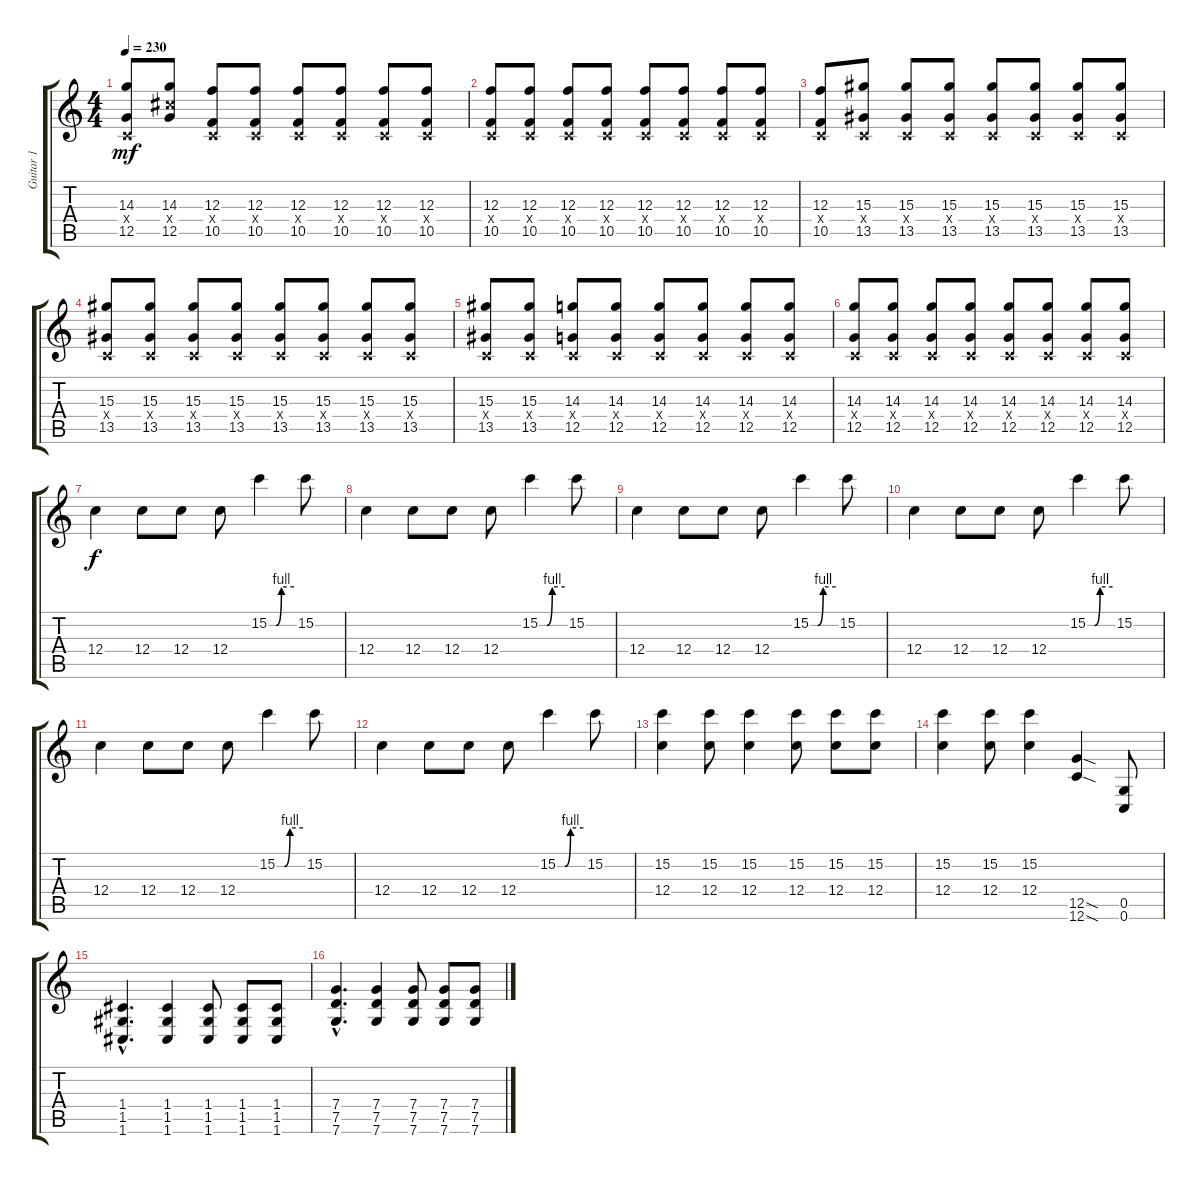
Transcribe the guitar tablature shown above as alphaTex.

\track ("Guitar 1" "Guitar 1") {instrument distortionguitar}
\staff {score tabs}
\tuning (D4 A3 F3 C3 G2 C2) {hide}
\ts (4 4)
\tempo 230
\clef g2
\ks c
(14.3 0.4{x} 12.5).8{dy mf} (14.3 13.4{x} 12.5).8 (12.3 0.4{x} 10.5).8 (12.3 0.4{x} 10.5).8 (12.3 0.4{x} 10.5).8 (12.3 0.4{x} 10.5).8 (12.3 0.4{x} 10.5).8 (12.3 0.4{x} 10.5).8 |
(12.3 0.4{x} 10.5).8 (12.3 0.4{x} 10.5).8 (12.3 0.4{x} 10.5).8 (12.3 0.4{x} 10.5).8 (12.3 0.4{x} 10.5).8 (12.3 0.4{x} 10.5).8 (12.3 0.4{x} 10.5).8 (12.3 0.4{x} 10.5).8 |
(12.3 0.4{x} 10.5).8 (15.3 0.4{x} 13.5).8 (15.3 0.4{x} 13.5).8 (15.3 0.4{x} 13.5).8 (15.3 0.4{x} 13.5).8 (15.3 0.4{x} 13.5).8 (15.3 0.4{x} 13.5).8 (15.3 0.4{x} 13.5).8 |
(15.3 0.4{x} 13.5).8 (15.3 0.4{x} 13.5).8 (15.3 0.4{x} 13.5).8 (15.3 0.4{x} 13.5).8 (15.3 0.4{x} 13.5).8 (15.3 0.4{x} 13.5).8 (15.3 0.4{x} 13.5).8 (15.3 0.4{x} 13.5).8 |
(15.3 0.4{x} 13.5).8 (15.3 0.4{x} 13.5).8 (14.3 0.4{x} 12.5).8 (14.3 0.4{x} 12.5).8 (14.3 0.4{x} 12.5).8 (14.3 0.4{x} 12.5).8 (14.3 0.4{x} 12.5).8 (14.3 0.4{x} 12.5).8 |
(14.3 0.4{x} 12.5).8 (14.3 0.4{x} 12.5).8 (14.3 0.4{x} 12.5).8 (14.3 0.4{x} 12.5).8 (14.3 0.4{x} 12.5).8 (14.3 0.4{x} 12.5).8 (14.3 0.4{x} 12.5).8 (14.3 0.4{x} 12.5).8 |
12.4.4{dy f} 12.4.8 12.4.8 12.4.8 15.2{be (custom 0 0 14 0 17 0 30 4 60 4)}.4 15.2.8 |
12.4.4 12.4.8 12.4.8 12.4.8 15.2{be (custom 0 0 14 0 17 0 30 4 60 4)}.4 15.2.8 |
12.4.4 12.4.8 12.4.8 12.4.8 15.2{be (custom 0 0 14 0 17 0 30 4 60 4)}.4 15.2.8 |
12.4.4 12.4.8 12.4.8 12.4.8 15.2{be (custom 0 0 14 0 17 0 30 4 60 4)}.4 15.2.8 |
12.4.4 12.4.8 12.4.8 12.4.8 15.2{be (custom 0 0 14 0 17 0 30 4 60 4)}.4 15.2.8 |
12.4.4 12.4.8 12.4.8 12.4.8 15.2{be (custom 0 0 14 0 17 0 30 4 60 4)}.4 15.2.8 |
(15.2 12.4).4 (15.2 12.4).8 (15.2 12.4).4 (15.2 12.4).8 (15.2 12.4).8 (15.2 12.4).8 |
(15.2 12.4).4 (15.2 12.4).8 (15.2 12.4).4 (12.5{sod} 12.6{sod}).4 (0.5 0.6).8 |
(1.4{hac} 1.5{hac} 1.6{hac}).4{d} (1.4 1.5 1.6).4 (1.4 1.5 1.6).8 (1.4 1.5 1.6).8 (1.4 1.5 1.6).8 |
(7.4{hac} 7.5{hac} 7.6{hac}).4{d} (7.4 7.5 7.6).4 (7.4 7.5 7.6).8 (7.4 7.5 7.6).8 (7.4 7.5 7.6).8
